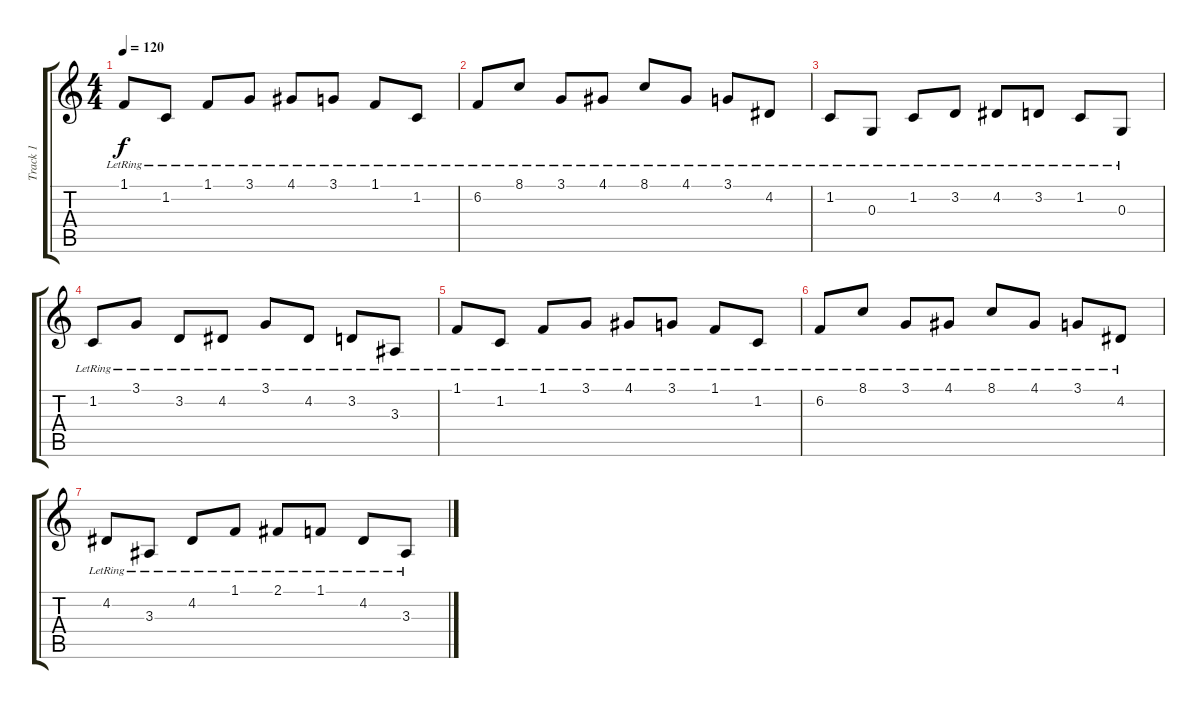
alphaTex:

\track ("Track 1" "Track 1") {instrument vibraphone}
\staff {score tabs}
\tuning (E4 B3 G3 D3 A2 E2) {hide}
\ts (4 4)
\tempo 120
\clef g2
\ks c
1.1{lr}.8{dy f} 1.2{lr}.8 1.1{lr}.8 3.1{lr}.8 4.1{lr}.8 3.1{lr}.8 1.1{lr}.8 1.2{lr}.8 |
6.2{lr}.8 8.1{lr}.8 3.1{lr}.8 4.1{lr}.8 8.1{lr}.8 4.1{lr}.8 3.1{lr}.8 4.2{lr}.8 |
1.2{lr}.8 0.3{lr}.8 1.2{lr}.8 3.2{lr}.8 4.2{lr}.8 3.2{lr}.8 1.2{lr}.8 0.3{lr}.8 |
1.2{lr}.8 3.1{lr}.8 3.2{lr}.8 4.2{lr}.8 3.1{lr}.8 4.2{lr}.8 3.2{lr}.8 3.3{lr}.8 |
1.1{lr}.8 1.2{lr}.8 1.1{lr}.8 3.1{lr}.8 4.1{lr}.8 3.1{lr}.8 1.1{lr}.8 1.2{lr}.8 |
6.2{lr}.8 8.1{lr}.8 3.1{lr}.8 4.1{lr}.8 8.1{lr}.8 4.1{lr}.8 3.1{lr}.8 4.2{lr}.8 |
4.2{lr}.8 3.3{lr}.8 4.2{lr}.8 1.1{lr}.8 2.1{lr}.8 1.1{lr}.8 4.2{lr}.8 3.3{lr}.8
